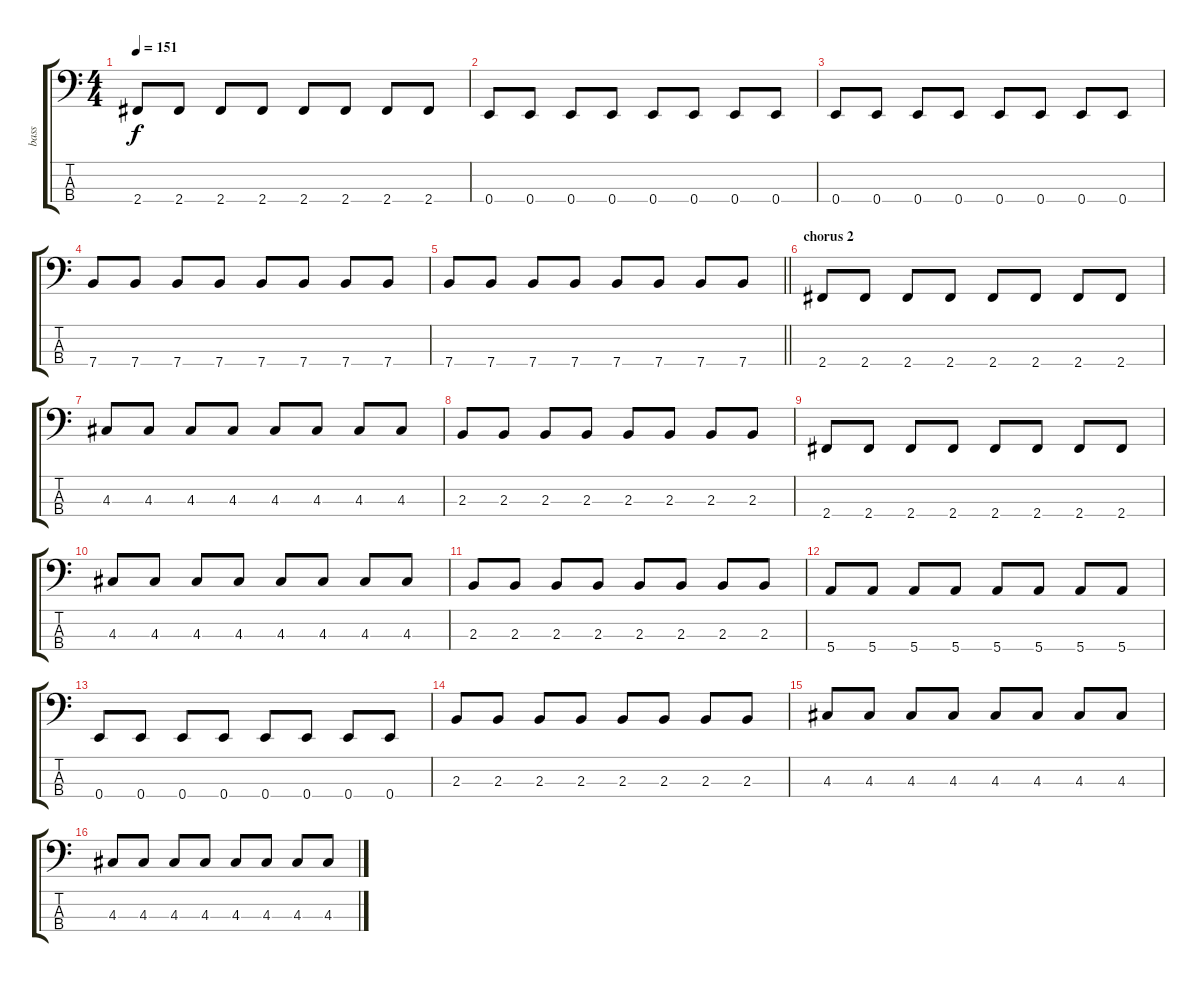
\track ("bass" "bass") {instrument electricbassfinger}
\staff {score tabs}
\tuning (G2 D2 A1 E1) {hide}
\ts (4 4)
\tempo 151
\clef f4
\ks c
2.4.8{dy f} 2.4.8 2.4.8 2.4.8 2.4.8 2.4.8 2.4.8 2.4.8 |
0.4.8 0.4.8 0.4.8 0.4.8 0.4.8 0.4.8 0.4.8 0.4.8 |
0.4.8 0.4.8 0.4.8 0.4.8 0.4.8 0.4.8 0.4.8 0.4.8 |
7.4.8 7.4.8 7.4.8 7.4.8 7.4.8 7.4.8 7.4.8 7.4.8 |
\barLineRight lightlight
7.4.8 7.4.8 7.4.8 7.4.8 7.4.8 7.4.8 7.4.8 7.4.8 |
\section ("" "chorus 2")
2.4.8 2.4.8 2.4.8 2.4.8 2.4.8 2.4.8 2.4.8 2.4.8 |
4.3.8 4.3.8 4.3.8 4.3.8 4.3.8 4.3.8 4.3.8 4.3.8 |
2.3.8 2.3.8 2.3.8 2.3.8 2.3.8 2.3.8 2.3.8 2.3.8 |
2.4.8 2.4.8 2.4.8 2.4.8 2.4.8 2.4.8 2.4.8 2.4.8 |
4.3.8 4.3.8 4.3.8 4.3.8 4.3.8 4.3.8 4.3.8 4.3.8 |
2.3.8 2.3.8 2.3.8 2.3.8 2.3.8 2.3.8 2.3.8 2.3.8 |
5.4.8 5.4.8 5.4.8 5.4.8 5.4.8 5.4.8 5.4.8 5.4.8 |
0.4.8 0.4.8 0.4.8 0.4.8 0.4.8 0.4.8 0.4.8 0.4.8 |
2.3.8 2.3.8 2.3.8 2.3.8 2.3.8 2.3.8 2.3.8 2.3.8 |
4.3.8 4.3.8 4.3.8 4.3.8 4.3.8 4.3.8 4.3.8 4.3.8 |
4.3.8 4.3.8 4.3.8 4.3.8 4.3.8 4.3.8 4.3.8 4.3.8
